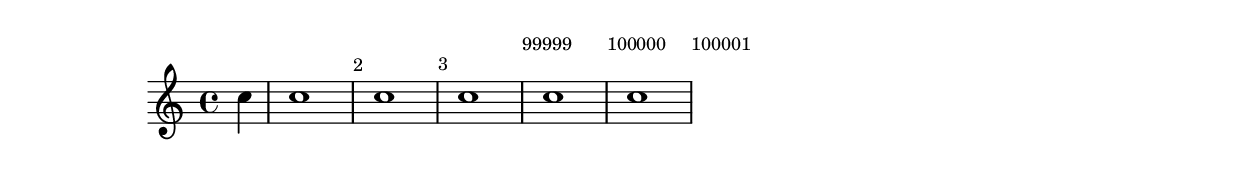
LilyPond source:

\version "1.7.18"

\header {

texidoc="Bar number settable and padding adjustable.  Bar numbers
start counting after the anacrusis.

The padding should be increased, to prevent clashes at the start of the line.
 
"

}

\score {
  \notes \relative c'' {
      \partial 4 c4 
      c1 c c
      \property Score.currentBarNumber = #99999
      \property Score.BarNumber \override #'padding = #3
      c1 c
  }
  \paper {
    raggedright = ##t
    \translator {
	\ScoreContext
	BarNumber \override #'break-visibility = #all-visible
    }
  }
}
